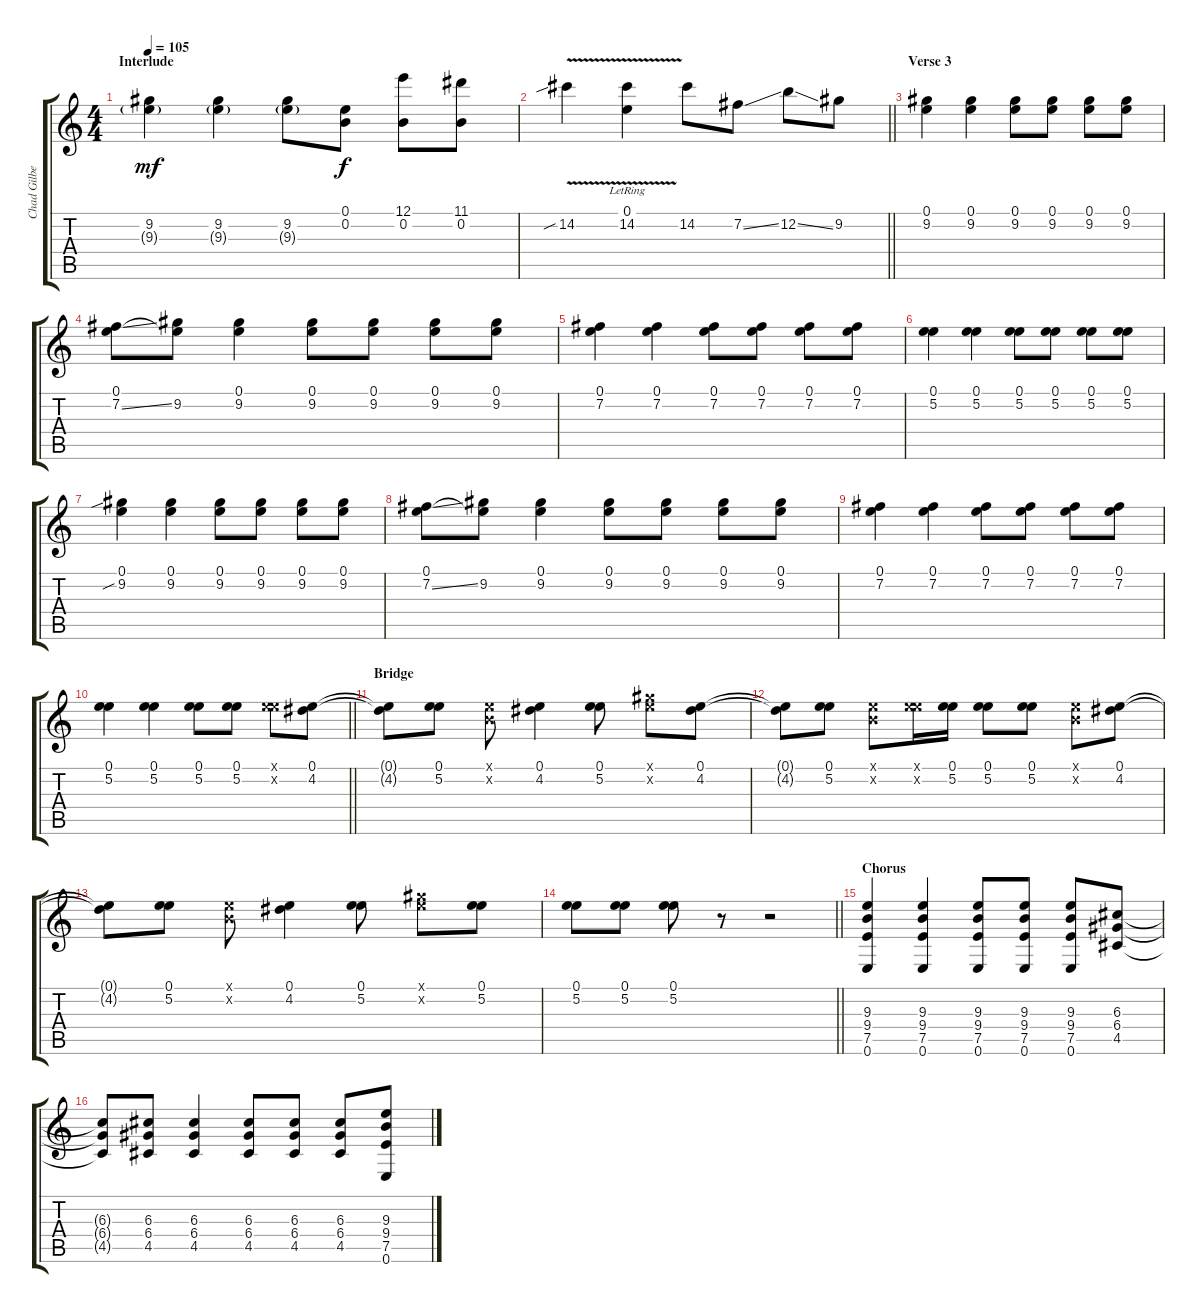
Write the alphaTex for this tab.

\track ("Chad Gilbert" "Chad Gilbe") {instrument overdrivenguitar}
\staff {score tabs}
\tuning (E4 B3 G3 D3 A2 E2) {hide}
\ts (4 4)
\section ("" "Interlude")
\tempo 105
\clef g2
\ks c
(9.2 9.3{g}).4{dy mf volume 10 balance 8} (9.2 9.3{g}).4 (9.2 9.3{g}).8 (0.1 0.2).8{dy f} (12.1 0.2).8 (11.1 0.2).8 |
\barLineRight lightlight
14.2{v sib}.4 (0.1{lr} 14.2{v}).4 14.2.8 7.2{ss}.8 12.2{ss}.8 9.2.8 |
\section ("" "Verse 3")
(0.1 9.2).4{volume 7} (0.1 9.2).4 (0.1 9.2).8 (0.1 9.2).8 (0.1 9.2).8 (0.1 9.2).8 |
(0.1 7.2{ss}).8 (0.1{t} 9.2).8 (0.1 9.2).4 (0.1 9.2).8 (0.1 9.2).8 (0.1 9.2).8 (0.1 9.2).8 |
(0.1 7.2).4 (0.1 7.2).4 (0.1 7.2).8 (0.1 7.2).8 (0.1 7.2).8 (0.1 7.2).8 |
(0.1 5.2).4{volume 5} (0.1 5.2).4 (0.1 5.2).8 (0.1 5.2).8 (0.1 5.2).8 (0.1 5.2).8 |
(0.1 9.2{sib}).4{volume 7} (0.1 9.2).4 (0.1 9.2).8 (0.1 9.2).8 (0.1 9.2).8 (0.1 9.2).8 |
(0.1 7.2{ss}).8 (0.1{t} 9.2).8 (0.1 9.2).4 (0.1 9.2).8 (0.1 9.2).8 (0.1 9.2).8 (0.1 9.2).8 |
(0.1 7.2).4 (0.1 7.2).4 (0.1 7.2).8 (0.1 7.2).8 (0.1 7.2).8 (0.1 7.2).8 |
\barLineRight lightlight
(0.1 5.2).4 (0.1 5.2).4 (0.1 5.2).8 (0.1 5.2).8 (0.1{x} 5.2{x}).8 (0.1 4.2).8{volume 5} |
\section ("" "Bridge")
(0.1{t} 4.2{t}).8 (0.1 5.2).8 (0.1{x} 0.2{x}).8 (0.1 4.2).4 (0.1 5.2).8 (0.1{x} 9.2{x}).8 (0.1 4.2).8 |
(0.1{t} 4.2{t}).8 (0.1 5.2).8 (0.1{x} 0.2{x}).8 (0.1{x} 5.2{x}).16 (0.1 5.2).16 (0.1 5.2).8 (0.1 5.2).8 (0.1{x} 0.2{x}).8 (0.1 4.2).8 |
(0.1{t} 4.2{t}).8 (0.1 5.2).8 (0.1{x} 0.2{x}).8 (0.1 4.2).4 (0.1 5.2).8 (0.1{x} 9.2{x}).8 (0.1 5.2).8 |
\barLineRight lightlight
(0.1 5.2).8 (0.1 5.2).8 (0.1 5.2).8 r.8 r.2 |
\section ("" "Chorus")
(9.3 9.4 7.5 0.6).4{balance 4} (9.3 9.4 7.5 0.6).4 (9.3 9.4 7.5 0.6).8 (9.3 9.4 7.5 0.6).8 (9.3 9.4 7.5 0.6).8 (6.3 6.4 4.5).8 |
(6.3{t} 6.4{t} 4.5{t}).8 (6.3 6.4 4.5).8 (6.3 6.4 4.5).4 (6.3 6.4 4.5).8 (6.3 6.4 4.5).8 (6.3 6.4 4.5).8 (9.3 9.4 7.5 0.6).8
